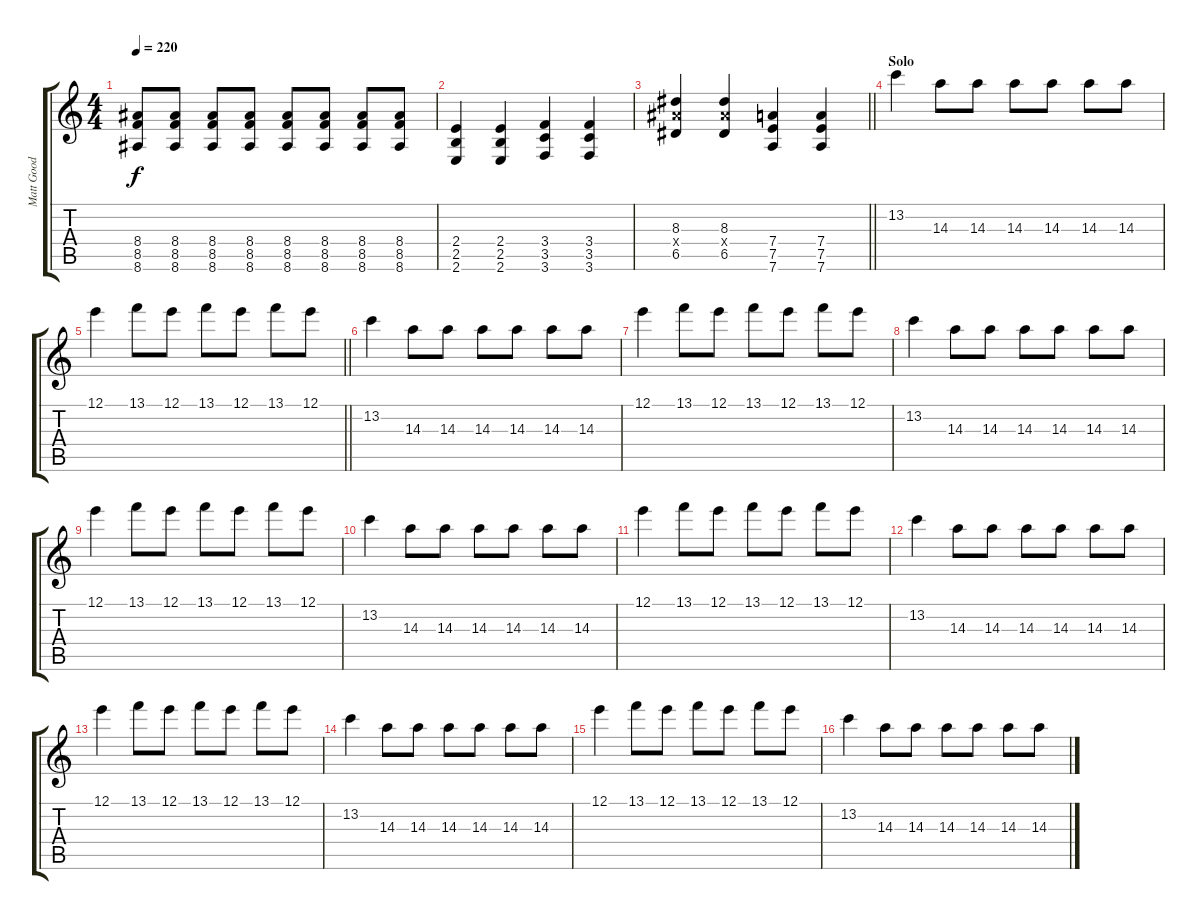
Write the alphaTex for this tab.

\track ("Matt Good - Lead Guitar" "Matt Good ") {instrument distortionguitar}
\staff {score tabs}
\tuning (E4 B3 G3 D3 A2 D2) {hide}
\ts (4 4)
\tempo 220
\clef g2
\ks c
(8.4 8.5 8.6).8{dy f} (8.4 8.5 8.6).8 (8.4 8.5 8.6).8 (8.4 8.5 8.6).8 (8.4 8.5 8.6).8 (8.4 8.5 8.6).8 (8.4 8.5 8.6).8 (8.4 8.5 8.6).8 |
(2.4 2.5 2.6).4 (2.4 2.5 2.6).4 (3.4 3.5 3.6).4 (3.4 3.5 3.6).4 |
\barLineRight lightlight
(8.3 8.4{x} 6.5).4 (8.3 8.4{x} 6.5).4 (7.4 7.5 7.6).4 (7.4 7.5 7.6).4 |
\section ("" "Solo")
13.2.4 14.3.8 14.3.8 14.3.8 14.3.8 14.3.8 14.3.8 |
\barLineRight lightlight
12.1.4 13.1.8 12.1.8 13.1.8 12.1.8 13.1.8 12.1.8 |
\section ("" "")
13.2.4 14.3.8 14.3.8 14.3.8 14.3.8 14.3.8 14.3.8 |
12.1.4 13.1.8 12.1.8 13.1.8 12.1.8 13.1.8 12.1.8 |
13.2.4 14.3.8 14.3.8 14.3.8 14.3.8 14.3.8 14.3.8 |
12.1.4 13.1.8 12.1.8 13.1.8 12.1.8 13.1.8 12.1.8 |
13.2.4 14.3.8 14.3.8 14.3.8 14.3.8 14.3.8 14.3.8 |
12.1.4 13.1.8 12.1.8 13.1.8 12.1.8 13.1.8 12.1.8 |
13.2.4 14.3.8 14.3.8 14.3.8 14.3.8 14.3.8 14.3.8 |
12.1.4 13.1.8 12.1.8 13.1.8 12.1.8 13.1.8 12.1.8 |
13.2.4 14.3.8 14.3.8 14.3.8 14.3.8 14.3.8 14.3.8 |
12.1.4 13.1.8 12.1.8 13.1.8 12.1.8 13.1.8 12.1.8 |
13.2.4 14.3.8 14.3.8 14.3.8 14.3.8 14.3.8 14.3.8
